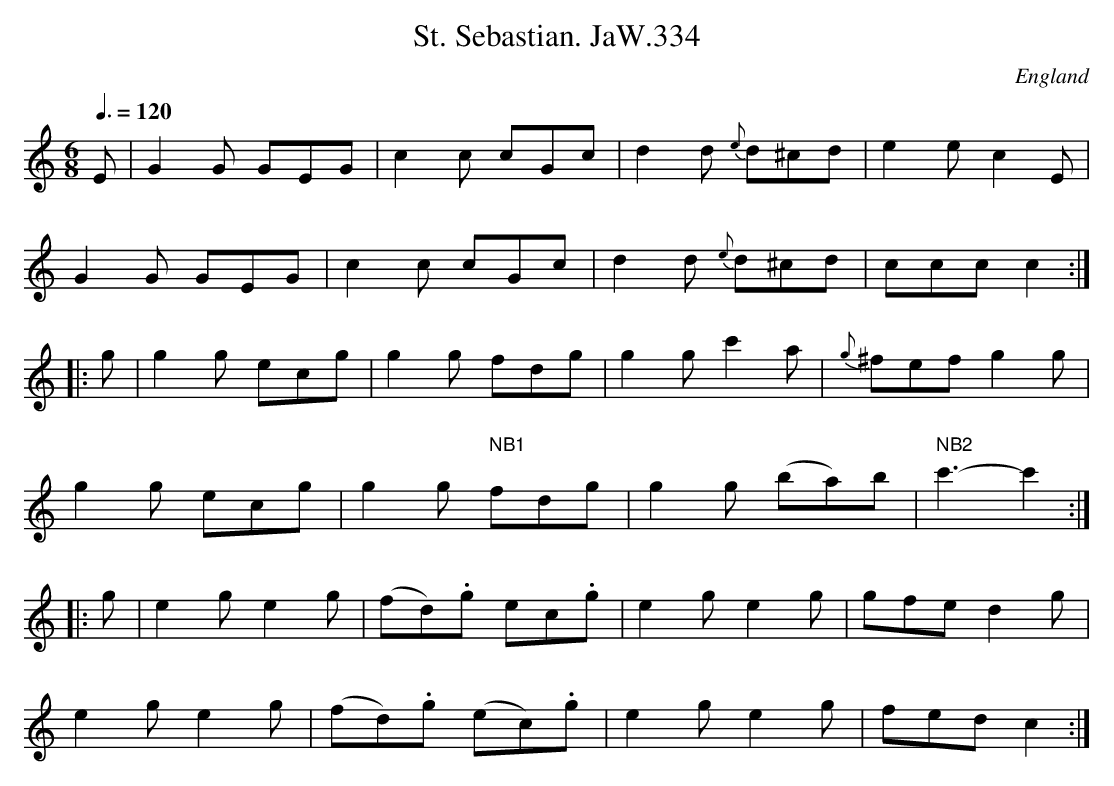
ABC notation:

X:1
T:St. Sebastian. JaW.334
L:1/8
M:6/8
O:England
Q:3/8=120
K:C
E|G2G GEG|c2c cGc|d2d {e}d^cd|e2e c2E|!
G2G GEG|c2c cGc|d2d {e}d^cd|ccc c2:|!
|:g|g2g ecg|g2g fdg|g2g c'2a|{g}^fef g2g|!
g2g ecg|g2g " NB1"fdg|g2g (ba)b|" NB2"c'3-c'2:|!
|:g|e2g e2g|(fd).g ec.g|e2g e2g|gfe d2g|!
e2g e2g|(fd).g (ec).g|e2ge2g|fed c2:|
